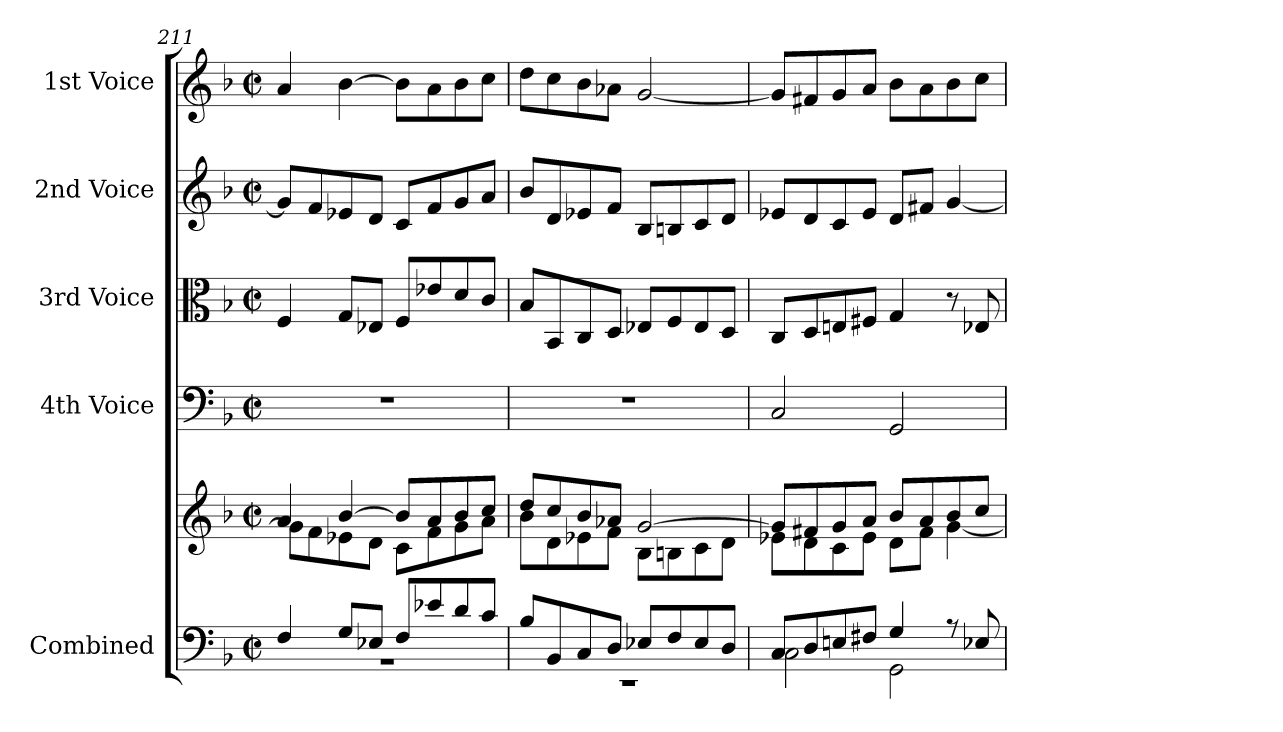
**kern	**kern	**kern	**kern	**kern	**kern
*part5	*part5	*part4	*part3	*part2	*part1
*staff6	*staff5	*staff4	*staff3	*staff2	*staff1
*I"Combined	*	*I"4th Voice	*I"3rd Voice	*I"2nd Voice	*I"1st Voice
!!LO:PB:g=z
*clefF4	*clefG2	*clefF4	*clefC3	*clefG2	*clefG2
*k[b-]	*k[b-]	*k[b-]	*k[b-]	*k[b-]	*k[b-]
*M2/2	*M2/2	*M2/2	*M2/2	*M2/2	*M2/2
*met(c|)	*met(c|)	*met(c|)	*met(c|)	*met(c|)	*met(c|)
=211	=211	=211	=211	=211	=211
*^	*^	*	*	*	*
4F/	1r	4a/	8g\L]	1r	4F/	8g/L]	4a/
.	.	.	8f\	.	.	8f/	.
8G/L	.	[4b-/	8e-X\	.	8G/L	8e-X/	[4b-\
8E-X/J	.	.	8d\J	.	8E-X/J	8d/J	.
8F/L	.	8b-/L]	8c\L	.	8F/L	8c/L	8b-\L]
8e-X/	.	8a/	8f\	.	8e-X/	8f/	8a\
8d/	.	8b-/	8g\	.	8d/	8g/	8b-\
8c/J	.	8cc/J	8a\J	.	8c/J	8a/J	8cc\J
=212	=212	=212	=212	=212	=212	=212	=212
8B-/L	1r	8dd/L	8b-\L	1r	8B-/L	8b-/L	8dd\L
8BB-/	.	8cc/	8d\	.	8BB-/	8d/	8cc\
8C/	.	8b-/	8e-X\	.	8C/	8e-X/	8b-\
8D/J	.	8a-X/J	8f\J	.	8D/J	8f/J	8a-X\J
8E-X/L	.	[2g/	8B-\L	.	8E-X/L	8B-/L	[2g/
8F/	.	.	8Bn\	.	8F/	8Bn/	.
8E-/	.	.	8c\	.	8E-/	8c/	.
8D/J	.	.	8d\J	.	8D/J	8d/J	.
=213	=213	=213	=213	=213	=213	=213	=213
8C/L	2C\	8g/L]	8e-X\L	2C/	8C/L	8e-X/L	8g/L]
8D/	.	8f#X/	8d\	.	8D/	8d/	8f#X/
8En/	.	8g/	8c\	.	8En/	8c/	8g/
8F#X/J	.	8a/J	8e-\J	.	8F#X/J	8e-/J	8a/J
4G/	2GG\	8b-/L	8d\L	2GG/	4G/	8d/L	8b-\L
.	.	8a/	8f#\J	.	.	8f#X/J	8a\
8r	.	8b-/	[4g\	.	8r	[4g/	8b-\
8E-X/	.	8cc/J	.	.	8E-X/	.	8cc\J
*v	*v	*	*	*	*	*	*
*	*v	*v	*	*	*	*
=	=	=	=	=	=
*-	*-	*-	*-	*-	*-
